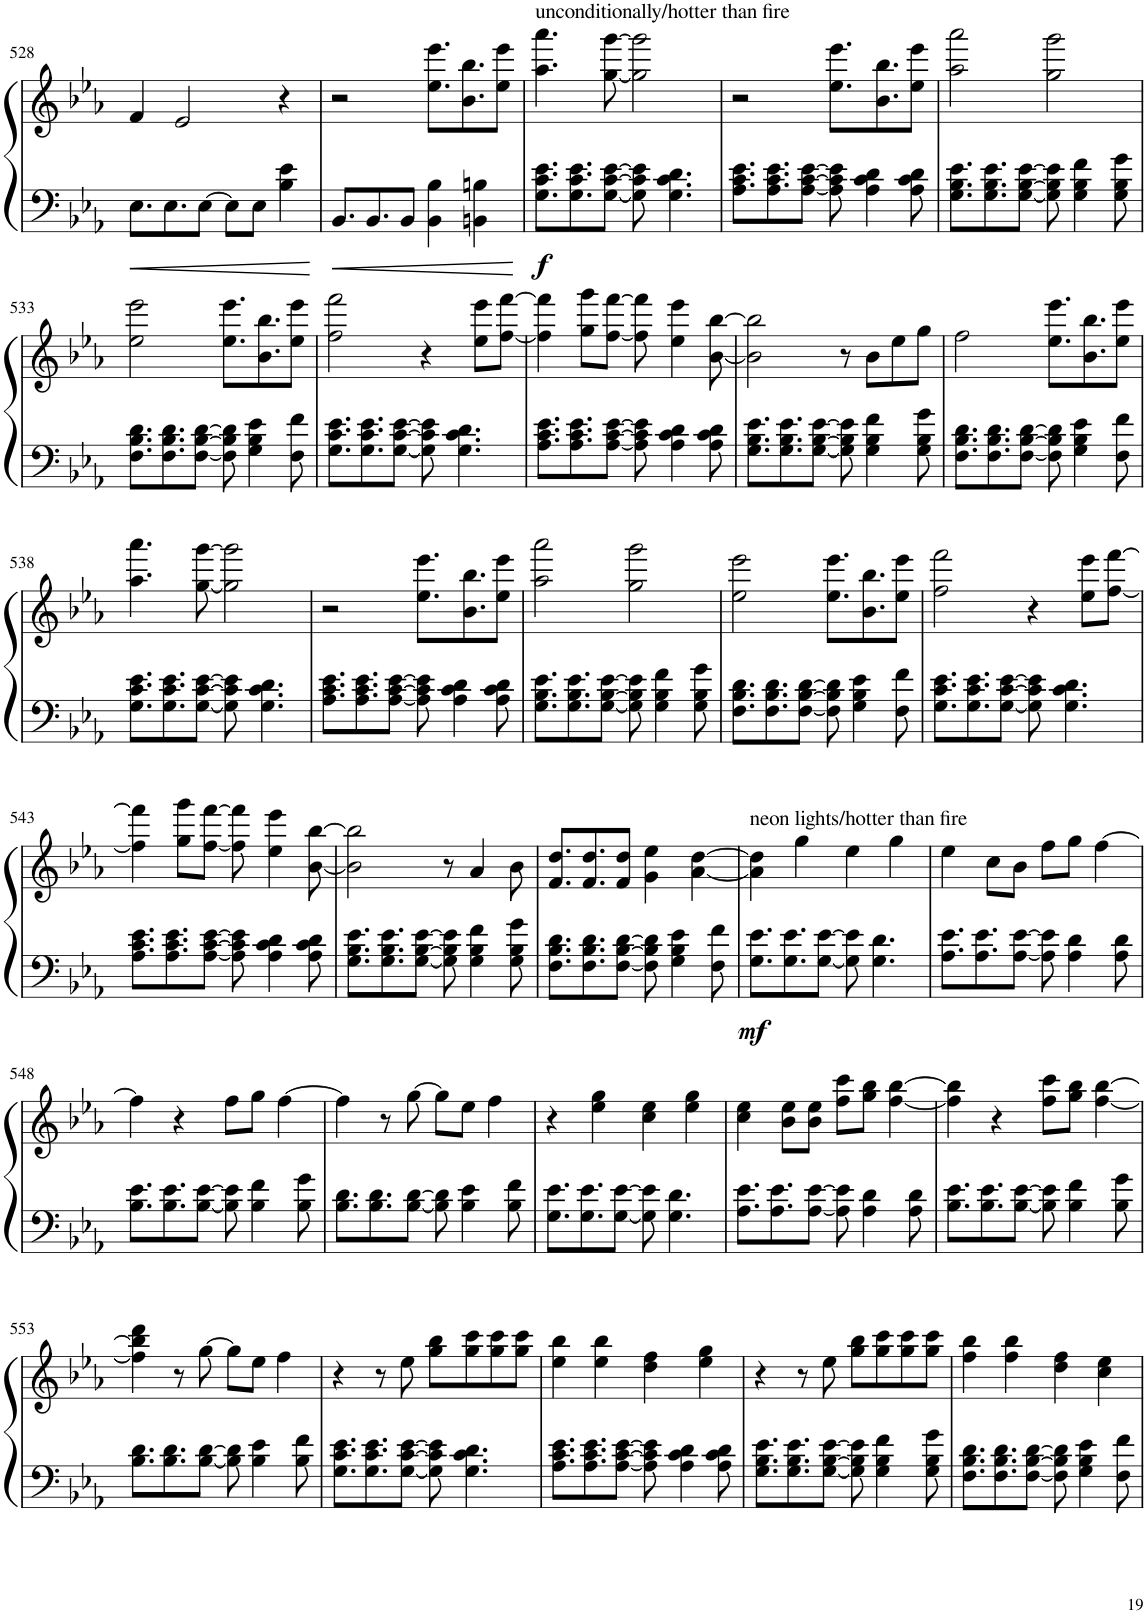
**kern	**kern	**dynam
*part1	*part1	*part1
*staff2	*staff1	*staff1/2
*I"Piano	*	*
*I'Pno.	*	*
!!LO:PB:g=z
*clefF4	*clefG2	*
*k[b-e-a-]	*k[b-e-a-]	*
*M4/4	*M4/4	*
=528	=528	=528
8.E-\L	4f/	.
8.E-\	.	.
.	2e-/	.
[8E-\J	.	.
8E-\L]	.	.
8E-\J	.	.
4B-\ 4e-\	4r	.
=529	=529	=529
8.BB-/L	2r	.
8.BB-/	.	.
8BB-/J	.	.
4BB-\ 4B-\	8.ee-\ 8.eee-\L	.
.	8.b-\ 8.bb-\	.
4BBn\ 4Bn\	.	.
.	8ee-\ 8eee-\J	.
=530	=530	=530
!	!LO:TX:a:t=unconditionally/hotter than fire	!
!	!	!LO:DY:b=2
8.G\ 8.c\ 8.e-\L	4.aa-\ 4.aaa-\	f
8.G\ 8.c\ 8.e-\	.	.
[8G\ [8c\ [8e-\J	[8gg\ [8ggg\	.
8G\] 8c\] 8e-\]	2gg\] 2ggg\]	.
4.G\ 4.c\ 4.d\	.	.
=531	=531	=531
8.A-\ 8.c\ 8.e-\L	2r	.
8.A-\ 8.c\ 8.e-\	.	.
[8A-\ [8c\ [8e-\J	.	.
8A-\] 8c\] 8e-\]	8.ee-\ 8.eee-\L	.
4A-\ 4c\ 4d\	.	.
.	8.b-\ 8.bb-\	.
8A-\ 8c\ 8d\	8ee-\ 8eee-\J	.
=532	=532	=532
8.G\ 8.B-\ 8.e-\L	2aa-\ 2aaa-\	.
8.G\ 8.B-\ 8.e-\	.	.
[8G\ [8B-\ [8e-\J	.	.
8G\] 8B-\] 8e-\]	2gg\ 2ggg\	.
4G\ 4B-\ 4f\	.	.
8G\ 8B-\ 8g\	.	.
!!LO:LB:g=z
=533	=533	=533
8.F\ 8.B-\ 8.d\L	2ee-\ 2eee-\	.
8.F\ 8.B-\ 8.d\	.	.
[8F\ [8B-\ [8d\J	.	.
8F\] 8B-\] 8d\]	8.ee-\ 8.eee-\L	.
4G\ 4B-\ 4e-\	.	.
.	8.b-\ 8.bb-\	.
8F\ 8f\	8ee-\ 8eee-\J	.
=534	=534	=534
8.G\ 8.c\ 8.e-\L	2ff\ 2fff\	.
8.G\ 8.c\ 8.e-\	.	.
[8G\ [8c\ [8e-\J	.	.
8G\] 8c\] 8e-\]	4r	.
4.G\ 4.c\ 4.d\	.	.
.	8ee-\ 8eee-\L	.
.	[8ff\ [8fff\J	.
=535	=535	=535
8.A-\ 8.c\ 8.e-\L	4ff\] 4fff\]	.
8.A-\ 8.c\ 8.e-\	.	.
.	8gg\ 8ggg\L	.
[8A-\ [8c\ [8e-\J	[8ff\ [8fff\J	.
8A-\] 8c\] 8e-\]	8ff\] 8fff\]	.
4A-\ 4c\ 4d\	4ee-\ 4eee-\	.
8A-\ 8c\ 8d\	[8b-\ [8bb-\	.
=536	=536	=536
8.G\ 8.B-\ 8.e-\L	2b-\] 2bb-\]	.
8.G\ 8.B-\ 8.e-\	.	.
[8G\ [8B-\ [8e-\J	.	.
8G\] 8B-\] 8e-\]	8r	.
4G\ 4B-\ 4f\	8b-\L	.
.	8ee-\	.
8G\ 8B-\ 8g\	8gg\J	.
=537	=537	=537
8.F\ 8.B-\ 8.d\L	2ff\	.
8.F\ 8.B-\ 8.d\	.	.
[8F\ [8B-\ [8d\J	.	.
8F\] 8B-\] 8d\]	8.ee-\ 8.eee-\L	.
4G\ 4B-\ 4e-\	.	.
.	8.b-\ 8.bb-\	.
8F\ 8f\	8ee-\ 8eee-\J	.
!!LO:LB:g=z
=538	=538	=538
8.G\ 8.c\ 8.e-\L	4.aa-\ 4.aaa-\	.
8.G\ 8.c\ 8.e-\	.	.
[8G\ [8c\ [8e-\J	[8gg\ [8ggg\	.
8G\] 8c\] 8e-\]	2gg\] 2ggg\]	.
4.G\ 4.c\ 4.d\	.	.
=539	=539	=539
8.A-\ 8.c\ 8.e-\L	2r	.
8.A-\ 8.c\ 8.e-\	.	.
[8A-\ [8c\ [8e-\J	.	.
8A-\] 8c\] 8e-\]	8.ee-\ 8.eee-\L	.
4A-\ 4c\ 4d\	.	.
.	8.b-\ 8.bb-\	.
8A-\ 8c\ 8d\	8ee-\ 8eee-\J	.
=540	=540	=540
8.G\ 8.B-\ 8.e-\L	2aa-\ 2aaa-\	.
8.G\ 8.B-\ 8.e-\	.	.
[8G\ [8B-\ [8e-\J	.	.
8G\] 8B-\] 8e-\]	2gg\ 2ggg\	.
4G\ 4B-\ 4f\	.	.
8G\ 8B-\ 8g\	.	.
=541	=541	=541
8.F\ 8.B-\ 8.d\L	2ee-\ 2eee-\	.
8.F\ 8.B-\ 8.d\	.	.
[8F\ [8B-\ [8d\J	.	.
8F\] 8B-\] 8d\]	8.ee-\ 8.eee-\L	.
4G\ 4B-\ 4e-\	.	.
.	8.b-\ 8.bb-\	.
8F\ 8f\	8ee-\ 8eee-\J	.
=542	=542	=542
8.G\ 8.c\ 8.e-\L	2ff\ 2fff\	.
8.G\ 8.c\ 8.e-\	.	.
[8G\ [8c\ [8e-\J	.	.
8G\] 8c\] 8e-\]	4r	.
4.G\ 4.c\ 4.d\	.	.
.	8ee-\ 8eee-\L	.
.	[8ff\ [8fff\J	.
!!LO:LB:g=z
=543	=543	=543
8.A-\ 8.c\ 8.e-\L	4ff\] 4fff\]	.
8.A-\ 8.c\ 8.e-\	.	.
.	8gg\ 8ggg\L	.
[8A-\ [8c\ [8e-\J	[8ff\ [8fff\J	.
8A-\] 8c\] 8e-\]	8ff\] 8fff\]	.
4A-\ 4c\ 4d\	4ee-\ 4eee-\	.
8A-\ 8c\ 8d\	[8b-\ [8bb-\	.
=544	=544	=544
8.G\ 8.B-\ 8.e-\L	2b-\] 2bb-\]	.
8.G\ 8.B-\ 8.e-\	.	.
[8G\ [8B-\ [8e-\J	.	.
8G\] 8B-\] 8e-\]	8r	.
4G\ 4B-\ 4f\	4a-/	.
8G\ 8B-\ 8g\	8b-\	.
=545	=545	=545
8.F\ 8.B-\ 8.d\L	8.f/ 8.dd/L	.
8.F\ 8.B-\ 8.d\	8.f/ 8.dd/	.
[8F\ [8B-\ [8d\J	8f/ 8dd/J	.
8F\] 8B-\] 8d\]	4g\ 4ee-\	.
4G\ 4B-\ 4e-\	.	.
.	[4a-\ [4dd\	.
8F\ 8f\	.	.
=546	=546	=546
!	!LO:TX:a:t=neon lights/hotter than fire	!
!	!	!LO:DY:b=2
8.G\ 8.e-\L	4a-\] 4dd\]	mf
8.G\ 8.e-\	.	.
.	4gg\	.
[8G\ [8e-\J	.	.
8G\] 8e-\]	4ee-\	.
4.G\ 4.d\	.	.
.	4gg\	.
=547	=547	=547
8.A-\ 8.e-\L	4ee-\	.
8.A-\ 8.e-\	.	.
.	8cc\L	.
[8A-\ [8e-\J	8b-\J	.
8A-\] 8e-\]	8ff\L	.
4A-\ 4d\	8gg\J	.
.	[4ff\	.
8A-\ 8d\	.	.
!!LO:LB:g=z
=548	=548	=548
8.B-\ 8.e-\L	4ff\]	.
8.B-\ 8.e-\	.	.
.	4r	.
[8B-\ [8e-\J	.	.
8B-\] 8e-\]	8ff\L	.
4B-\ 4f\	8gg\J	.
.	[4ff\	.
8B-\ 8g\	.	.
=549	=549	=549
8.B-\ 8.d\L	4ff\]	.
8.B-\ 8.d\	.	.
.	8r	.
[8B-\ [8d\J	[8gg\	.
8B-\] 8d\]	8gg\L]	.
4B-\ 4e-\	8ee-\J	.
.	4ff\	.
8B-\ 8f\	.	.
=550	=550	=550
8.G\ 8.e-\L	4r	.
8.G\ 8.e-\	.	.
.	4ee-\ 4gg\	.
[8G\ [8e-\J	.	.
8G\] 8e-\]	4cc\ 4ee-\	.
4.G\ 4.d\	.	.
.	4ee-\ 4gg\	.
=551	=551	=551
8.A-\ 8.e-\L	4cc\ 4ee-\	.
8.A-\ 8.e-\	.	.
.	8b-\ 8ee-\L	.
[8A-\ [8e-\J	8b-\ 8ee-\J	.
8A-\] 8e-\]	8ff\ 8ccc\L	.
4A-\ 4d\	8gg\ 8bb-\J	.
.	[4ff\ [4bb-\	.
8A-\ 8d\	.	.
=552	=552	=552
8.B-\ 8.e-\L	4ff\] 4bb-\]	.
8.B-\ 8.e-\	.	.
.	4r	.
[8B-\ [8e-\J	.	.
8B-\] 8e-\]	8ff\ 8ccc\L	.
4B-\ 4f\	8gg\ 8bb-\J	.
.	[4ff\ [4bb-\	.
8B-\ 8g\	.	.
!!LO:LB:g=z
=553	=553	=553
8.B-\ 8.d\L	4ff\] 4bb-\] 4ddd\	.
8.B-\ 8.d\	.	.
.	8r	.
[8B-\ [8d\J	[8gg\	.
8B-\] 8d\]	8gg\L]	.
4B-\ 4e-\	8ee-\J	.
.	4ff\	.
8B-\ 8f\	.	.
=554	=554	=554
8.G\ 8.c\ 8.e-\L	4r	.
8.G\ 8.c\ 8.e-\	.	.
.	8r	.
[8G\ [8c\ [8e-\J	8ee-\	.
8G\] 8c\] 8e-\]	8gg\ 8bb-\L	.
4.G\ 4.c\ 4.d\	8gg\ 8ccc\	.
.	8gg\ 8ccc\	.
.	8gg\ 8ccc\J	.
=555	=555	=555
8.A-\ 8.c\ 8.e-\L	4ee-\ 4bb-\	.
8.A-\ 8.c\ 8.e-\	.	.
.	4ee-\ 4bb-\	.
[8A-\ [8c\ [8e-\J	.	.
8A-\] 8c\] 8e-\]	4dd\ 4ff\	.
4A-\ 4c\ 4d\	.	.
.	4ee-\ 4gg\	.
8A-\ 8c\ 8d\	.	.
=556	=556	=556
8.G\ 8.B-\ 8.e-\L	4r	.
8.G\ 8.B-\ 8.e-\	.	.
.	8r	.
[8G\ [8B-\ [8e-\J	8ee-\	.
8G\] 8B-\] 8e-\]	8gg\ 8bb-\L	.
4G\ 4B-\ 4f\	8gg\ 8ccc\	.
.	8gg\ 8ccc\	.
8G\ 8B-\ 8g\	8gg\ 8ccc\J	.
=557	=557	=557
8.F\ 8.B-\ 8.d\L	4ff\ 4bb-\	.
8.F\ 8.B-\ 8.d\	.	.
.	4ff\ 4bb-\	.
[8F\ [8B-\ [8d\J	.	.
8F\] 8B-\] 8d\]	4dd\ 4ff\	.
4G\ 4B-\ 4e-\	.	.
.	4cc\ 4ee-\	.
8F\ 8f\	.	.
=	=	=
*-	*-	*-
